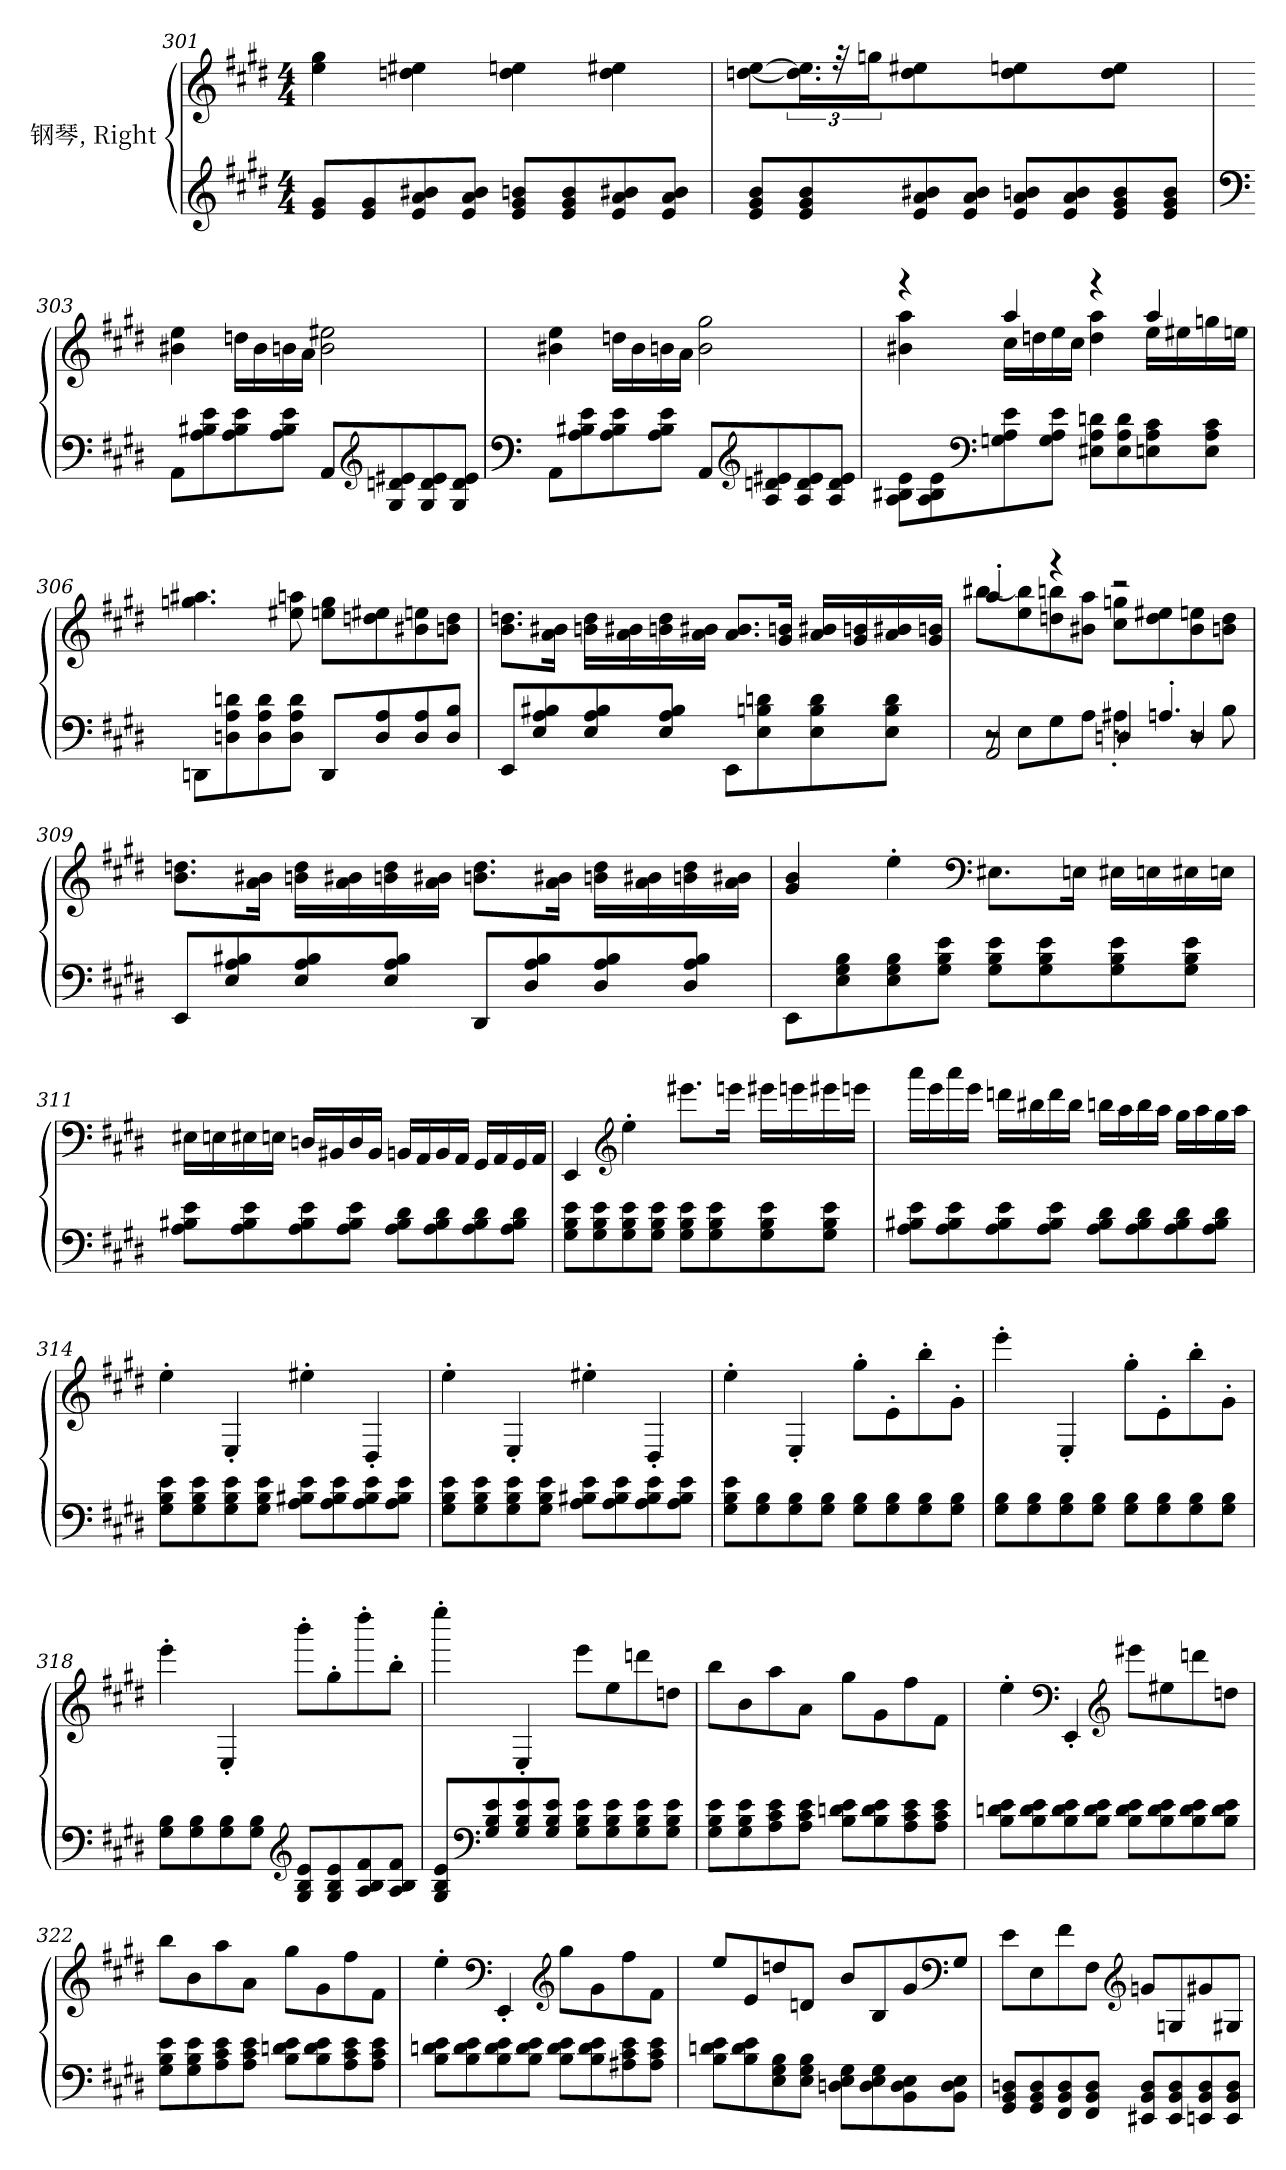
**kern	**kern
*part1	*part1
*staff2	*staff1
*I"钢琴, Right	*
!!LO:LB:g=z
*clefG2	*clefG2
*k[f#c#g#d#]	*k[f#c#g#d#]
*M4/4	*M4/4
*MM116	*MM116
=301	=301
8e/ 8g#/L	4ee\ 4gg#\
8e/ 8g#/	.
8e/ 8a/ 8b#X/	4ddn\ 4ee#X\
8e/ 8a/ 8b#/J	.
8e/ 8g#/ 8bn/L	4dd\ 4een\
8e/ 8g#/ 8b/	.
8e/ 8a/ 8b#X/	4dd\ 4ee#X\
8e/ 8a/ 8b#/J	.
=302	=302
8e/ 8g#/ 8b/L	[8ddn\ [8ee\L
8e/ 8g#/ 8b/	24.dd\] 24.ee\]Jk
.	48r
.	24ggn\
8e/ 8a/ 8b#X/	4dd\ 4ee#X\
8e/ 8a/ 8b#/J	.
8e/ 8a/ 8bn/L	4dd\ 4een\
8e/ 8a/ 8b/	.
8e/ 8g#/ 8b/	4dd\ 4ee\
8e/ 8g#/ 8b/J	.
!!LO:PB:g=z
=303	=303
*clefF4	*
*	*MM113
8AA\L	4b#X\ 4ee\
8A\ 8B#X\ 8e\	.
8A\ 8B#\ 8e\	16ddn\LL
.	16b#\
8A\ 8B#\ 8e\J	16bn\
.	16a\JJ
8AA/L	2b\ 2ee#X\
*clefG2	*
8G#/ 8dn/ 8e#X/	.
8G#/ 8d/ 8e#/	.
8G#/ 8d/ 8e#/J	.
=304	=304
*clefF4	*
8AA\L	4b#X\ 4ee\
8A\ 8B#X\ 8e\	.
8A\ 8B#\ 8e\	16ddn\LL
.	16b#\
8A\ 8B#\ 8e\J	16bn\
.	16a\JJ
*	*MM122
8AA/L	2b\ 2gg#\
*clefG2	*
8A/ 8dn/ 8e#X/	.
8A/ 8d/ 8e#/	.
8A/ 8d/ 8e#/J	.
!!LO:LB:g=z
=305	=305
*	*^
8A\ 8B#X\ 8e\L	4r	4b#X\ 4aa\
8A\ 8B#\ 8e\	.	.
*clefF4	*	*
8Gn\ 8A\ 8e\	4aa/	16cc#\LL
.	.	16ddn\
8G\ 8A\ 8e\J	.	16ee\
.	.	16cc#\JJ
8E#X\ 8A\ 8dn\L	4r	4dd\ 4aa\
8E#\ 8A\ 8d\	.	.
8En\ 8A\ 8c#\	4aa/	16ee\LL
.	.	16ee#X\
8E\ 8A\ 8c#\J	.	16ggn\
*	*MM101	*
.	.	16een\JJ
*	*v	*v
=306	=306
*	*MM91
8DDn\L	4.ggn\ 4.aa#X\
8Dn\ 8A\ 8dn\	.
8D\ 8A\ 8d\	.
8D\ 8A\ 8d\J	8ee#X\ 8aan\
8DD/L	8een\ 8gg\L
8D/ 8A/	8ddn\ 8ee#X\
8D/ 8A/	8b#X\ 8een\
8D/ 8B/J	8bn\ 8dd\J
!!LO:LB:g=z
=307	=307
8EE/L	8.b\ 8.ddn\L
8E/ 8A/ 8B#X/	.
.	16a\ 16b#X\Jk
*	*MM127
8E/ 8A/ 8B#/	16bn\ 16dd\LL
.	16a\ 16b#X\
8E/ 8A/ 8B#/J	16bn\ 16dd\
.	16a\ 16b#X\JJ
*	*MM127
8EE\L	8.a/ 8.b#/L
8E\ 8Bn\ 8dn\	.
.	16g#/ 16bn/Jk
8E\ 8B\ 8d\	16a/ 16b#X/LL
.	16g#/ 16bn/
8E\ 8B\ 8d\J	16a/ 16b#X/
.	16g#/ 16bn/JJ
=308	=308
*	*MM91
*^	*^
*	*^	*	*
2r	8r	2AA/	4aa'/	[8bb#X\L
.	8E\L	.	.	8ee\ 8bb#\]
.	8G#\	.	4r	8ddn\ 8bbn\
.	8A\J	.	.	8b#X\ 8aa\J
8r	4A#X'\	4Dn/	2r	8cc#\ 8ggn\L
4.An'/	.	.	.	8dd\ 8ee#X\
.	8r	4D/	.	8b#\ 8een\
.	8B\	.	.	8bn\ 8dd\J
*v	*v	*v	*	*
*	*v	*v
!!LO:LB:g=z
=309	=309
8EE/L	8.b\ 8.ddn\L
8E/ 8A/ 8B#X/	.
.	16a\ 16b#X\Jk
*	*MM127
8E/ 8A/ 8B#/	16bn\ 16dd\LL
.	16a\ 16b#X\
8E/ 8A/ 8B#/J	16bn\ 16dd\
.	16a\ 16b#X\JJ
*	*MM127
8DD#/L	8.bn\ 8.dd\L
8D#/ 8A/ 8B#/	.
.	16a\ 16b#X\Jk
8D#/ 8A/ 8B#/	16bn\ 16dd\LL
.	16a\ 16b#X\
8D#/ 8A/ 8B#/J	16bn\ 16dd\
.	16a\ 16b#X\JJ
=310	=310
*	*MM110
8EE\L	4g#/ 4b/
8E\ 8G#\ 8B\	.
8E\ 8G#\ 8B\	4ee'\
8G#\ 8B\ 8e\J	.
*	*clefF4
8G#\ 8B\ 8e\L	8.E#X\L
8G#\ 8B\ 8e\	.
.	16En\Jk
8G#\ 8B\ 8e\	16E#X\LL
.	16En\
8G#\ 8B\ 8e\J	16E#X\
.	16En\JJ
!!LO:LB:g=z
=311	=311
8A\ 8B#X\ 8e\L	16E#X\LL
.	16En\
8A\ 8B#\ 8e\	16E#X\
.	16En\JJ
8A\ 8B#\ 8e\	16Dn/LL
.	16BB#X/
8A\ 8B#\ 8e\J	16D/
.	16BB#/JJ
8A\ 8B#\ 8d#\L	16BBn/LL
.	16AA/
8A\ 8B#\ 8d#\	16BB/
.	16AA/JJ
8A\ 8B#\ 8d#\	16GG#/LL
.	16AA/
8A\ 8B#\ 8d#\J	16GG#/
.	16AA/JJ
=312	=312
8G#\ 8B\ 8e\L	4EE/
8G#\ 8B\ 8e\	.
*	*clefG2
8G#\ 8B\ 8e\	4ee'\
8G#\ 8B\ 8e\J	.
8G#\ 8B\ 8e\L	8.eee#X\L
8G#\ 8B\ 8e\	.
.	16eeen\Jk
8G#\ 8B\ 8e\	16eee#X\LL
.	16eeen\
8G#\ 8B\ 8e\J	16eee#X\
.	16eeen\JJ
!!LO:LB:g=z
=313	=313
8A\ 8B#X\ 8e\L	16aaa\LL
.	16eee\
8A\ 8B#\ 8e\	16aaa\
.	16eee\JJ
8A\ 8B#\ 8e\	16dddn\LL
.	16bb#X\
8A\ 8B#\ 8e\J	16ddd\
.	16bb#\JJ
8A\ 8B#\ 8d#\L	16bbn\LL
.	16aa\
8A\ 8B#\ 8d#\	16bb\
.	16aa\JJ
8A\ 8B#\ 8d#\	16gg#\LL
.	16aa\
8A\ 8B#\ 8d#\J	16gg#\
.	16aa\JJ
=314	=314
8G#\ 8B\ 8e\L	4ee'\
8G#\ 8B\ 8e\	.
8G#\ 8B\ 8e\	4E'/
8G#\ 8B\ 8e\J	.
8A\ 8B#X\ 8e\L	4ee#X'\
8A\ 8B#\ 8e\	.
8A\ 8B#\ 8e\	4D#'/
8A\ 8B#\ 8e\J	.
!!LO:PB:g=z
=315	=315
8G#\ 8B\ 8e\L	4ee'\
8G#\ 8B\ 8e\	.
8G#\ 8B\ 8e\	4E'/
8G#\ 8B\ 8e\J	.
8A\ 8B#X\ 8e\L	4ee#X'\
8A\ 8B#\ 8e\	.
8A\ 8B#\ 8e\	4D#'/
8A\ 8B#\ 8e\J	.
=316	=316
8G#\ 8B\ 8e\L	4ee'\
8G#\ 8B\	.
8G#\ 8B\	4E'/
8G#\ 8B\J	.
8G#\ 8B\L	8gg#'\L
8G#\ 8B\	8e'\
8G#\ 8B\	8bb'\
8G#\ 8B\J	8g#'\J
=317	=317
8G#\ 8B\L	4eee'\
8G#\ 8B\	.
8G#\ 8B\	4E'/
8G#\ 8B\J	.
8G#\ 8B\L	8gg#'\L
8G#\ 8B\	8e'\
8G#\ 8B\	8bb'\
8G#\ 8B\J	8g#'\J
!!LO:LB:g=z
=318	=318
8G#\ 8B\L	4eee'\
8G#\ 8B\	.
8G#\ 8B\	4E'/
8G#\ 8B\J	.
*clefG2	*
8G#/ 8B/ 8e/L	8bbb'\L
8G#/ 8B/ 8e/	8gg#'\
8A/ 8B/ 8f#/	8dddd#'\
8A/ 8B/ 8f#/J	8bb'\J
=319	=319
8G#/ 8B/ 8e/L	4eeee'\
*clefF4	*
8G#/ 8B/ 8e/	.
8G#/ 8B/ 8e/	4E'/
8G#/ 8B/ 8e/J	.
8G#\ 8B\ 8e\L	8eee\L
8G#\ 8B\ 8e\	8ee\
8G#\ 8B\ 8e\	8dddn\
8G#\ 8B\ 8e\J	8ddn\J
=320	=320
8G#\ 8B\ 8e\L	8bb\L
8G#\ 8B\ 8e\	8b\
8A\ 8c#\ 8e\	8aa\
8A\ 8c#\ 8e\J	8a\J
8B\ 8dn\ 8e\L	8gg#\L
8B\ 8d\ 8e\	8g#\
8A\ 8c#\ 8e\	8ff#\
8A\ 8c#\ 8e\J	8f#\J
!!LO:LB:g=z
=321	=321
8B\ 8dn\ 8e\L	4ee'\
8B\ 8d\ 8e\	.
*	*clefF4
8B\ 8d\ 8e\	4EE'/
8B\ 8d\ 8e\J	.
*	*clefG2
*	*MM122
8B\ 8d\ 8e\L	8eee#X\L
8B\ 8d\ 8e\	8ee#X\
8B\ 8d\ 8e\	8dddn\
8B\ 8d\ 8e\J	8ddn\J
=322	=322
8G#\ 8B\ 8e\L	8bb\L
8G#\ 8B\ 8e\	8b\
8A\ 8c#\ 8e\	8aa\
8A\ 8c#\ 8e\J	8a\J
8B\ 8dn\ 8e\L	8gg#\L
8B\ 8d\ 8e\	8g#\
8A\ 8c#\ 8e\	8ff#\
8A\ 8c#\ 8e\J	8f#\J
=323	=323
8B\ 8dn\ 8e\L	4ee'\
8B\ 8d\ 8e\	.
*	*clefF4
8B\ 8d\ 8e\	4EE'/
8B\ 8d\ 8e\J	.
*	*clefG2
8B\ 8d\ 8e\L	8gg#\L
8B\ 8d\ 8e\	8g#\
8A#X\ 8c#\ 8e\	8ff#\
8A#\ 8c#\ 8e\J	8f#\J
!!LO:LB:g=z
=324	=324
*	*MM121
8B\ 8dn\ 8e\L	8ee/L
8B\ 8d\ 8e\	8e/
8E\ 8G#\ 8B\	8ddn/
8E\ 8G#\ 8B\J	8dn/J
8Dn\ 8E\ 8G#\L	8b/L
*	*MM111
8D\ 8E\ 8G#\	8B/
8BB\ 8D\ 8E\	8g#/
*	*clefF4
*	*MM106
8BB\ 8D\ 8E\J	8G#/J
=325	=325
*	*MM100
8GG#/ 8BB/ 8Dn/L	8e\L
*	*MM97
8GG#/ 8BB/ 8D/	8E\
8FF#/ 8BB/ 8D/	8f#\
8FF#/ 8BB/ 8D/J	8F#\J
*	*clefG2
8EE#X/ 8BB/ 8D/L	8gn/L
8EE#/ 8BB/ 8D/	8Gn/
*	*MM80
8EEn/ 8BB/ 8D/	8g#X/
*	*MM79
8EE/ 8BB/ 8D/J	8G#X/J
=	=
*-	*-
